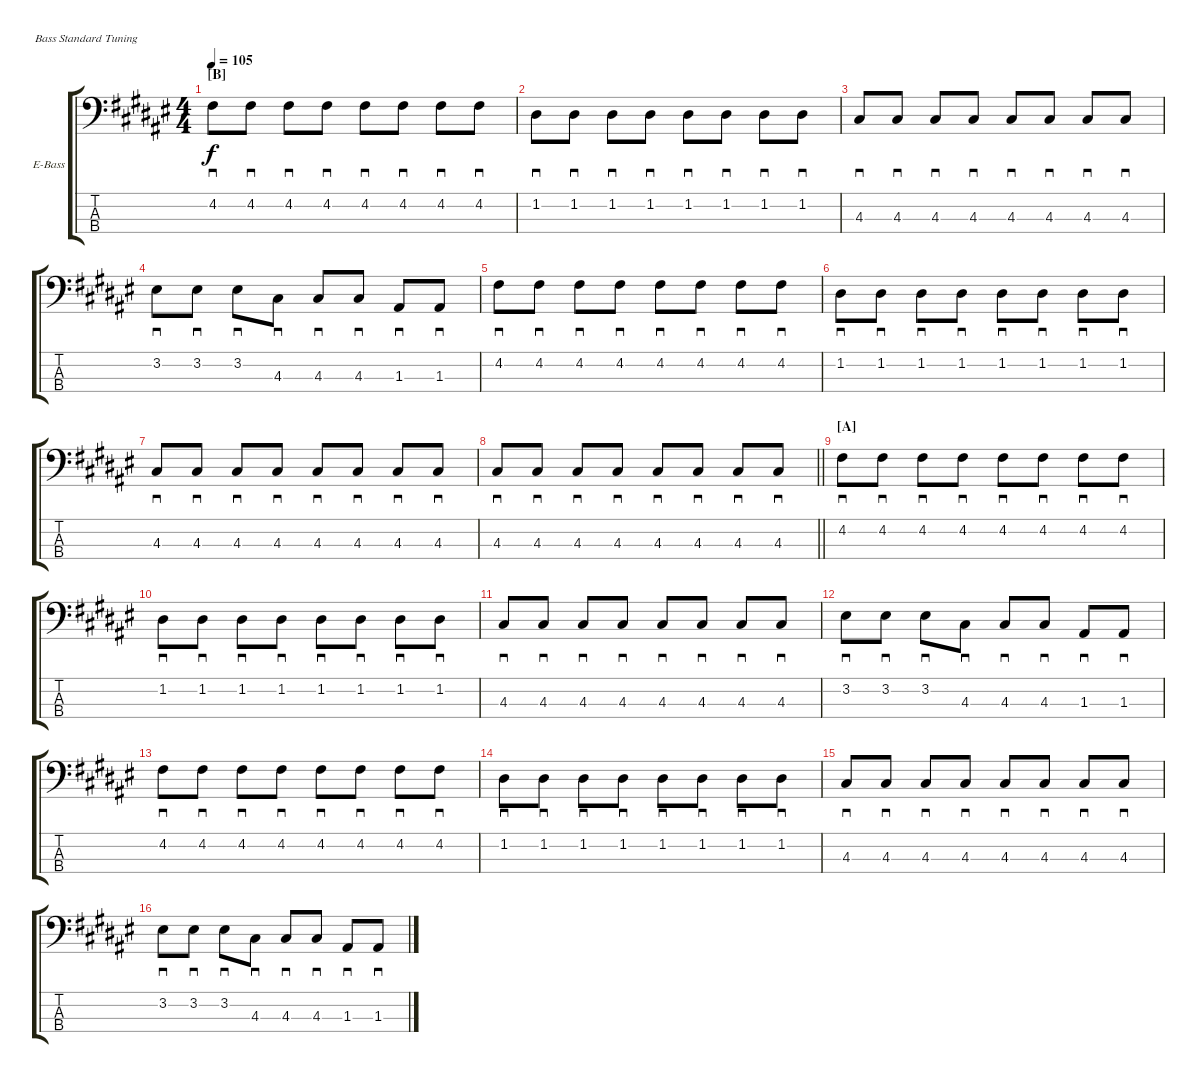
\bracketExtendMode groupsimilarinstruments
\firstSystemTrackNameOrientation horizontal
\otherSystemsTrackNameOrientation horizontal
\track ("Nikolai Fraiture" "E-Bass") {instrument electricbassfinger}
\staff {score tabs}
\tuning (G2 D2 A1 E1)
\ts (4 4)
\section ("B" "")
\tempo 105
\clef f4
\ks f#
4.2.8{sd dy f} 4.2.8{sd} 4.2.8{sd} 4.2.8{sd} 4.2.8{sd} 4.2.8{sd} 4.2.8{sd} 4.2.8{sd} |
1.2.8{sd} 1.2.8{sd} 1.2.8{sd} 1.2.8{sd} 1.2.8{sd} 1.2.8{sd} 1.2.8{sd} 1.2.8{sd} |
4.3.8{sd} 4.3.8{sd} 4.3.8{sd} 4.3.8{sd} 4.3.8{sd} 4.3.8{sd} 4.3.8{sd} 4.3.8{sd} |
3.2.8{sd} 3.2.8{sd} 3.2.8{sd} 4.3.8{sd} 4.3.8{sd} 4.3.8{sd} 1.3.8{sd} 1.3.8{sd} |
4.2.8{sd} 4.2.8{sd} 4.2.8{sd} 4.2.8{sd} 4.2.8{sd} 4.2.8{sd} 4.2.8{sd} 4.2.8{sd} |
1.2.8{sd} 1.2.8{sd} 1.2.8{sd} 1.2.8{sd} 1.2.8{sd} 1.2.8{sd} 1.2.8{sd} 1.2.8{sd} |
4.3.8{sd} 4.3.8{sd} 4.3.8{sd} 4.3.8{sd} 4.3.8{sd} 4.3.8{sd} 4.3.8{sd} 4.3.8{sd} |
\barLineRight lightlight
4.3.8{sd} 4.3.8{sd} 4.3.8{sd} 4.3.8{sd} 4.3.8{sd} 4.3.8{sd} 4.3.8{sd} 4.3.8{sd} |
\section ("A" "")
4.2.8{sd} 4.2.8{sd} 4.2.8{sd} 4.2.8{sd} 4.2.8{sd} 4.2.8{sd} 4.2.8{sd} 4.2.8{sd} |
1.2.8{sd} 1.2.8{sd} 1.2.8{sd} 1.2.8{sd} 1.2.8{sd} 1.2.8{sd} 1.2.8{sd} 1.2.8{sd} |
4.3.8{sd} 4.3.8{sd} 4.3.8{sd} 4.3.8{sd} 4.3.8{sd} 4.3.8{sd} 4.3.8{sd} 4.3.8{sd} |
3.2.8{sd} 3.2.8{sd} 3.2.8{sd} 4.3.8{sd} 4.3.8{sd} 4.3.8{sd} 1.3.8{sd} 1.3.8{sd} |
4.2.8{sd} 4.2.8{sd} 4.2.8{sd} 4.2.8{sd} 4.2.8{sd} 4.2.8{sd} 4.2.8{sd} 4.2.8{sd} |
1.2.8{sd} 1.2.8{sd} 1.2.8{sd} 1.2.8{sd} 1.2.8{sd} 1.2.8{sd} 1.2.8{sd} 1.2.8{sd} |
4.3.8{sd} 4.3.8{sd} 4.3.8{sd} 4.3.8{sd} 4.3.8{sd} 4.3.8{sd} 4.3.8{sd} 4.3.8{sd} |
3.2.8{sd} 3.2.8{sd} 3.2.8{sd} 4.3.8{sd} 4.3.8{sd} 4.3.8{sd} 1.3.8{sd} 1.3.8{sd}
